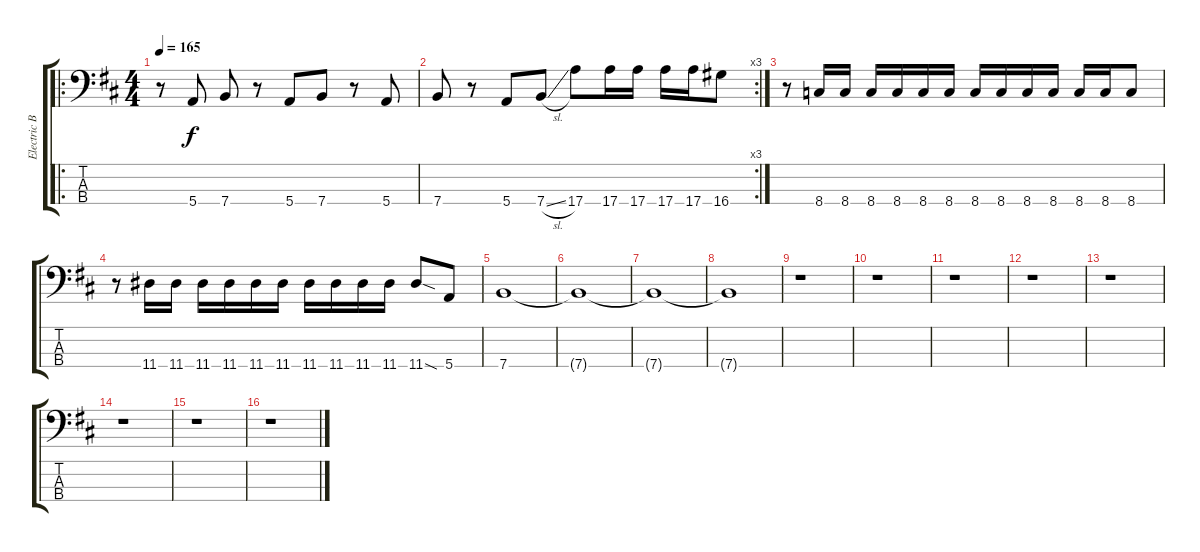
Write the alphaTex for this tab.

\track ("Electric Bass" "Electric B") {instrument electricbassfinger}
\staff {score tabs}
\tuning (G2 D2 A1 E1) {hide}
\ro
\ts (4 4)
\tempo 165
\clef f4
\ks d
r.8{dy f} 5.4.8 7.4.8 r.8 5.4.8 7.4.8 r.8 5.4.8 |
\rc 3
7.4.8 r.8 5.4.8 7.4{sl}.8 17.4.8 17.4.16 17.4.16 17.4.16 17.4.16 16.4.8 |
r.8 8.4.16 8.4.16 8.4.16 8.4.16 8.4.16 8.4.16 8.4.16 8.4.16 8.4.16 8.4.16 8.4.16 8.4.16 8.4.8 |
r.8 11.4.16 11.4.16 11.4.16 11.4.16 11.4.16 11.4.16 11.4.16 11.4.16 11.4.16 11.4.16 11.4{sod}.8 5.4.8 |
7.4.1 |
7.4{t}.1 |
7.4{t}.1 |
7.4{t}.1 |
r.1 |
r.1 |
r.1 |
r.1 |
r.1 |
r.1 |
r.1 |
r.1
